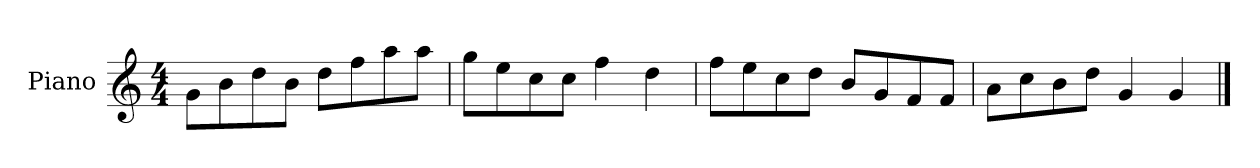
**kern
*part1
*staff1
*I"Piano
*I'P-no
*clefG2
*k[]
*M4/4
*MM90
=1
8g\L
8b\
8dd\
8b\J
8dd\L
8ff\
8aa\
8aa\J
=2
8gg\L
8ee\
8cc\
8cc\J
4ff\
4dd\
=3
8ff\L
8ee\
8cc\
8dd\J
8b/L
8g/
8f/
8f/J
=4
8a\L
8cc\
8b\
8dd\J
4g/
4g/
==
*-
